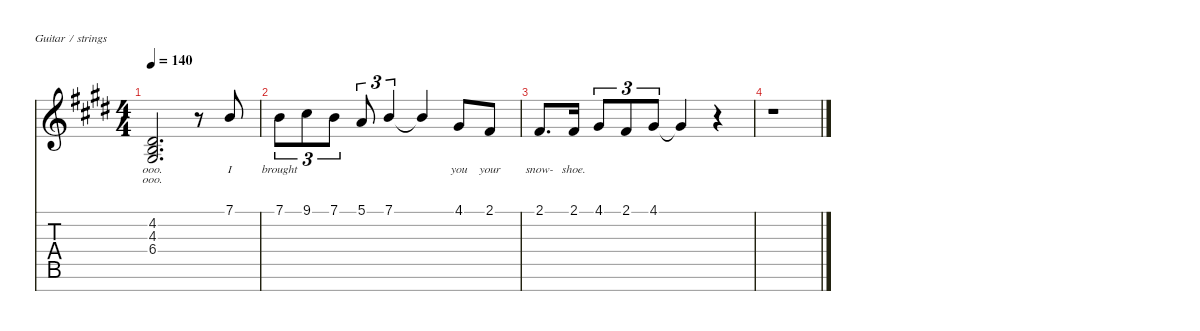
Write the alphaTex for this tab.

\defaultSystemsLayout 4
\hideDynamics
\bracketExtendMode nobrackets
\singleTrackTrackNamePolicy hidden
\multiTrackTrackNamePolicy hidden
\firstSystemTrackNameMode fullname
\firstSystemTrackNameOrientation horizontal
\otherSystemsTrackNameOrientation horizontal
\track ("Vocals" "led.synth.") {instrument lead6voice}
\staff {score tabs}
\tuning (E4 B3 G3 D3 A2 E2 B1)
\ts (4 4)
\tempo 140
\clef g2
\ks e
(4.2{acc #} 4.3{acc forcenatural} 6.4{acc #}).2{d lyrics (0 "ooo.") lyrics (1 "ooo.") lyrics (2 "") lyrics (3 "") lyrics (4 "") dy fff beam Up} r.8{beam Up} 7.1{acc forcenatural}.8{lyrics (0 "I") lyrics (1 "") lyrics (2 "") lyrics (3 "") lyrics (4 "") beam Up} |
7.1{acc forcenatural}.8{tu (3 2) lyrics (0 "brought") lyrics (1 "") lyrics (2 "") lyrics (3 "") lyrics (4 "") beam Down} 9.1{acc #}.8{tu (3 2) lyrics (0 " ") lyrics (1 "") lyrics (2 "") lyrics (3 "") lyrics (4 "") beam Down} 7.1{acc forcenatural}.8{tu (3 2) lyrics (0 " ") lyrics (1 "") lyrics (2 "") lyrics (3 "") lyrics (4 "") beam Down} 5.1{acc forcenatural}.8{tu (3 2) lyrics (0 " ") lyrics (1 "") lyrics (2 "") lyrics (3 "") lyrics (4 "") beam Up} 7.1{acc forcenatural}.4{tu (3 2) lyrics (0 " ") lyrics (1 "") lyrics (2 "") lyrics (3 "") lyrics (4 "") beam Up} 7.1{t acc forcenatural}.4{dy f beam Up} 4.1{acc #}.8{lyrics (0 "you") lyrics (1 "") lyrics (2 "") lyrics (3 "") lyrics (4 "") dy fff beam Up} 2.1{acc #}.8{lyrics (0 "your") lyrics (1 "") lyrics (2 "") lyrics (3 "") lyrics (4 "") beam Up} |
2.1{acc #}.8{d lyrics (0 "snow-") lyrics (1 "") lyrics (2 "") lyrics (3 "") lyrics (4 "") beam Up} 2.1{acc #}.16{lyrics (0 "shoe.") lyrics (1 "") lyrics (2 "") lyrics (3 "") lyrics (4 "") beam Up} 4.1{acc #}.8{tu (3 2) beam Up} 2.1{acc #}.8{tu (3 2) beam Up} 4.1{acc #}.8{tu (3 2) beam Up} 4.1{t acc #}.4{dy f beam Up} r.4{beam Up} |
r.1{beam Down}
